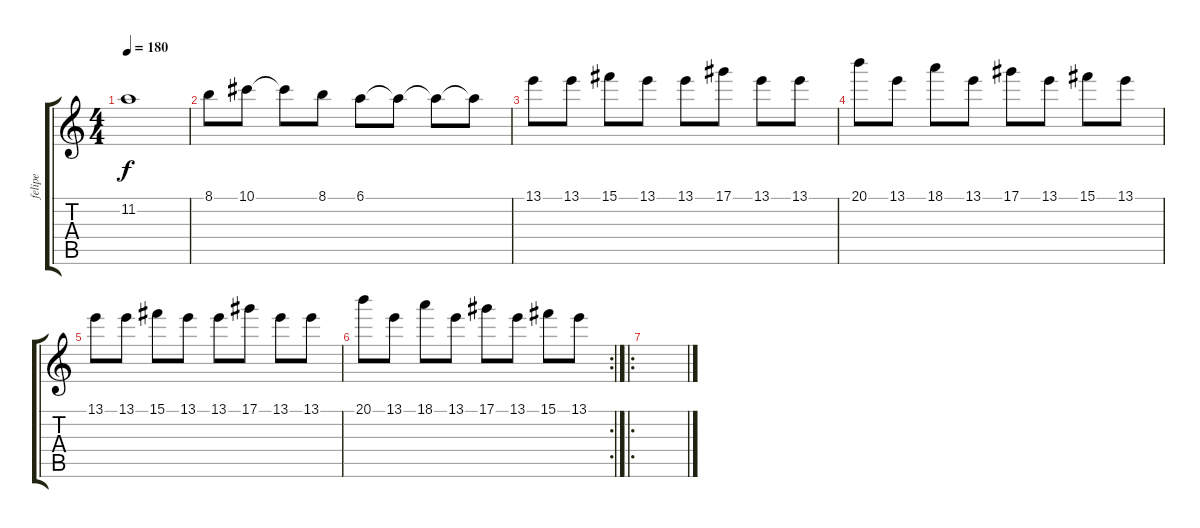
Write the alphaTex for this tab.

\track ("felipe" "felipe") {instrument distortionguitar}
\staff {score tabs}
\tuning (Eb4 Bb3 Gb3 Db3 Ab2 Eb2) {hide}
\ts (4 4)
\tempo 180
\clef g2
\ks c
11.2.1{dy f} |
8.1.8 10.1.8 10.1{t}.8 8.1.8 6.1.8 6.1{t}.8 6.1{t}.8 6.1{t}.8 |
13.1.8 13.1.8 15.1.8 13.1.8 13.1.8 17.1.8 13.1.8 13.1.8 |
20.1.8 13.1.8 18.1.8 13.1.8 17.1.8 13.1.8 15.1.8 13.1.8 |
13.1.8 13.1.8 15.1.8 13.1.8 13.1.8 17.1.8 13.1.8 13.1.8 |
\rc 2
20.1.8 13.1.8 18.1.8 13.1.8 17.1.8 13.1.8 15.1.8 13.1.8 |
\ro
